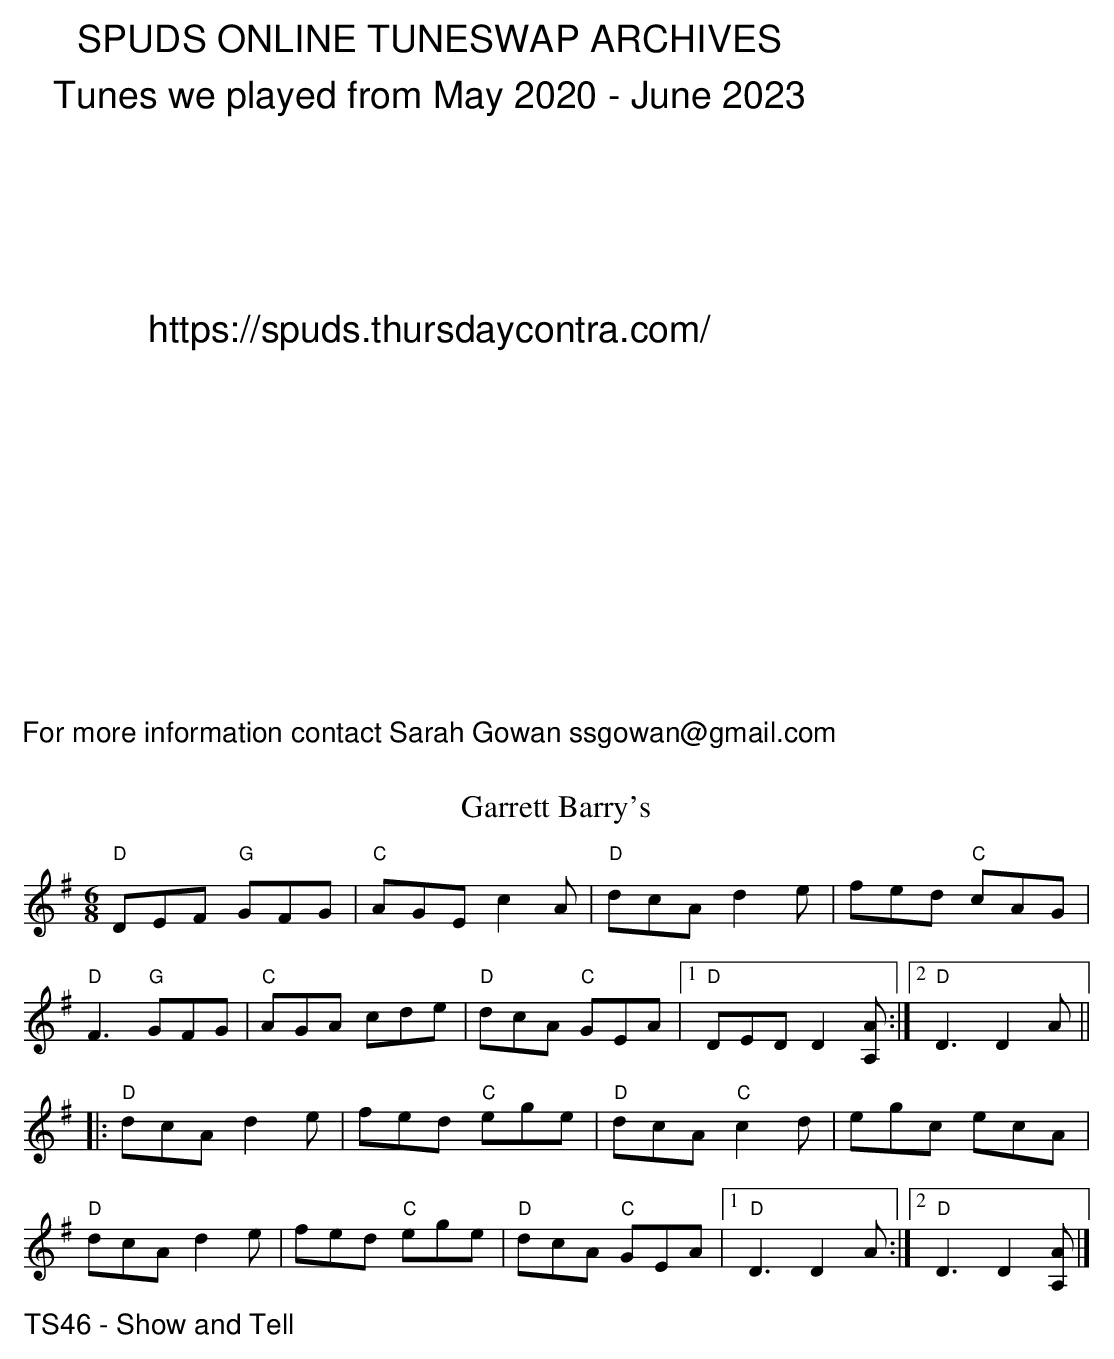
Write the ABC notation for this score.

X:1
T:Garrett Barry's
M:6/8
L:1/8
K:G
"D"DEF "G"GFG|"C"AGE c2 A|"D"dcA d2 e|fed "C"cAG|
"D"F3 "G"GFG|"C"AGA cde|"D"dcA "C"GEA|1"D"DED D2 [AA,]:|2"D"D3 D2A||
|:"D"dcA d2 e|fed "C"ege|"D"dcA "C"c2 d| egc ecA|
"D"dcA d2 e|fed "C"ege |"D"dcA "C"GEA|1"D"D3 D2A:|2"D"D3 D2[AA,]|]
